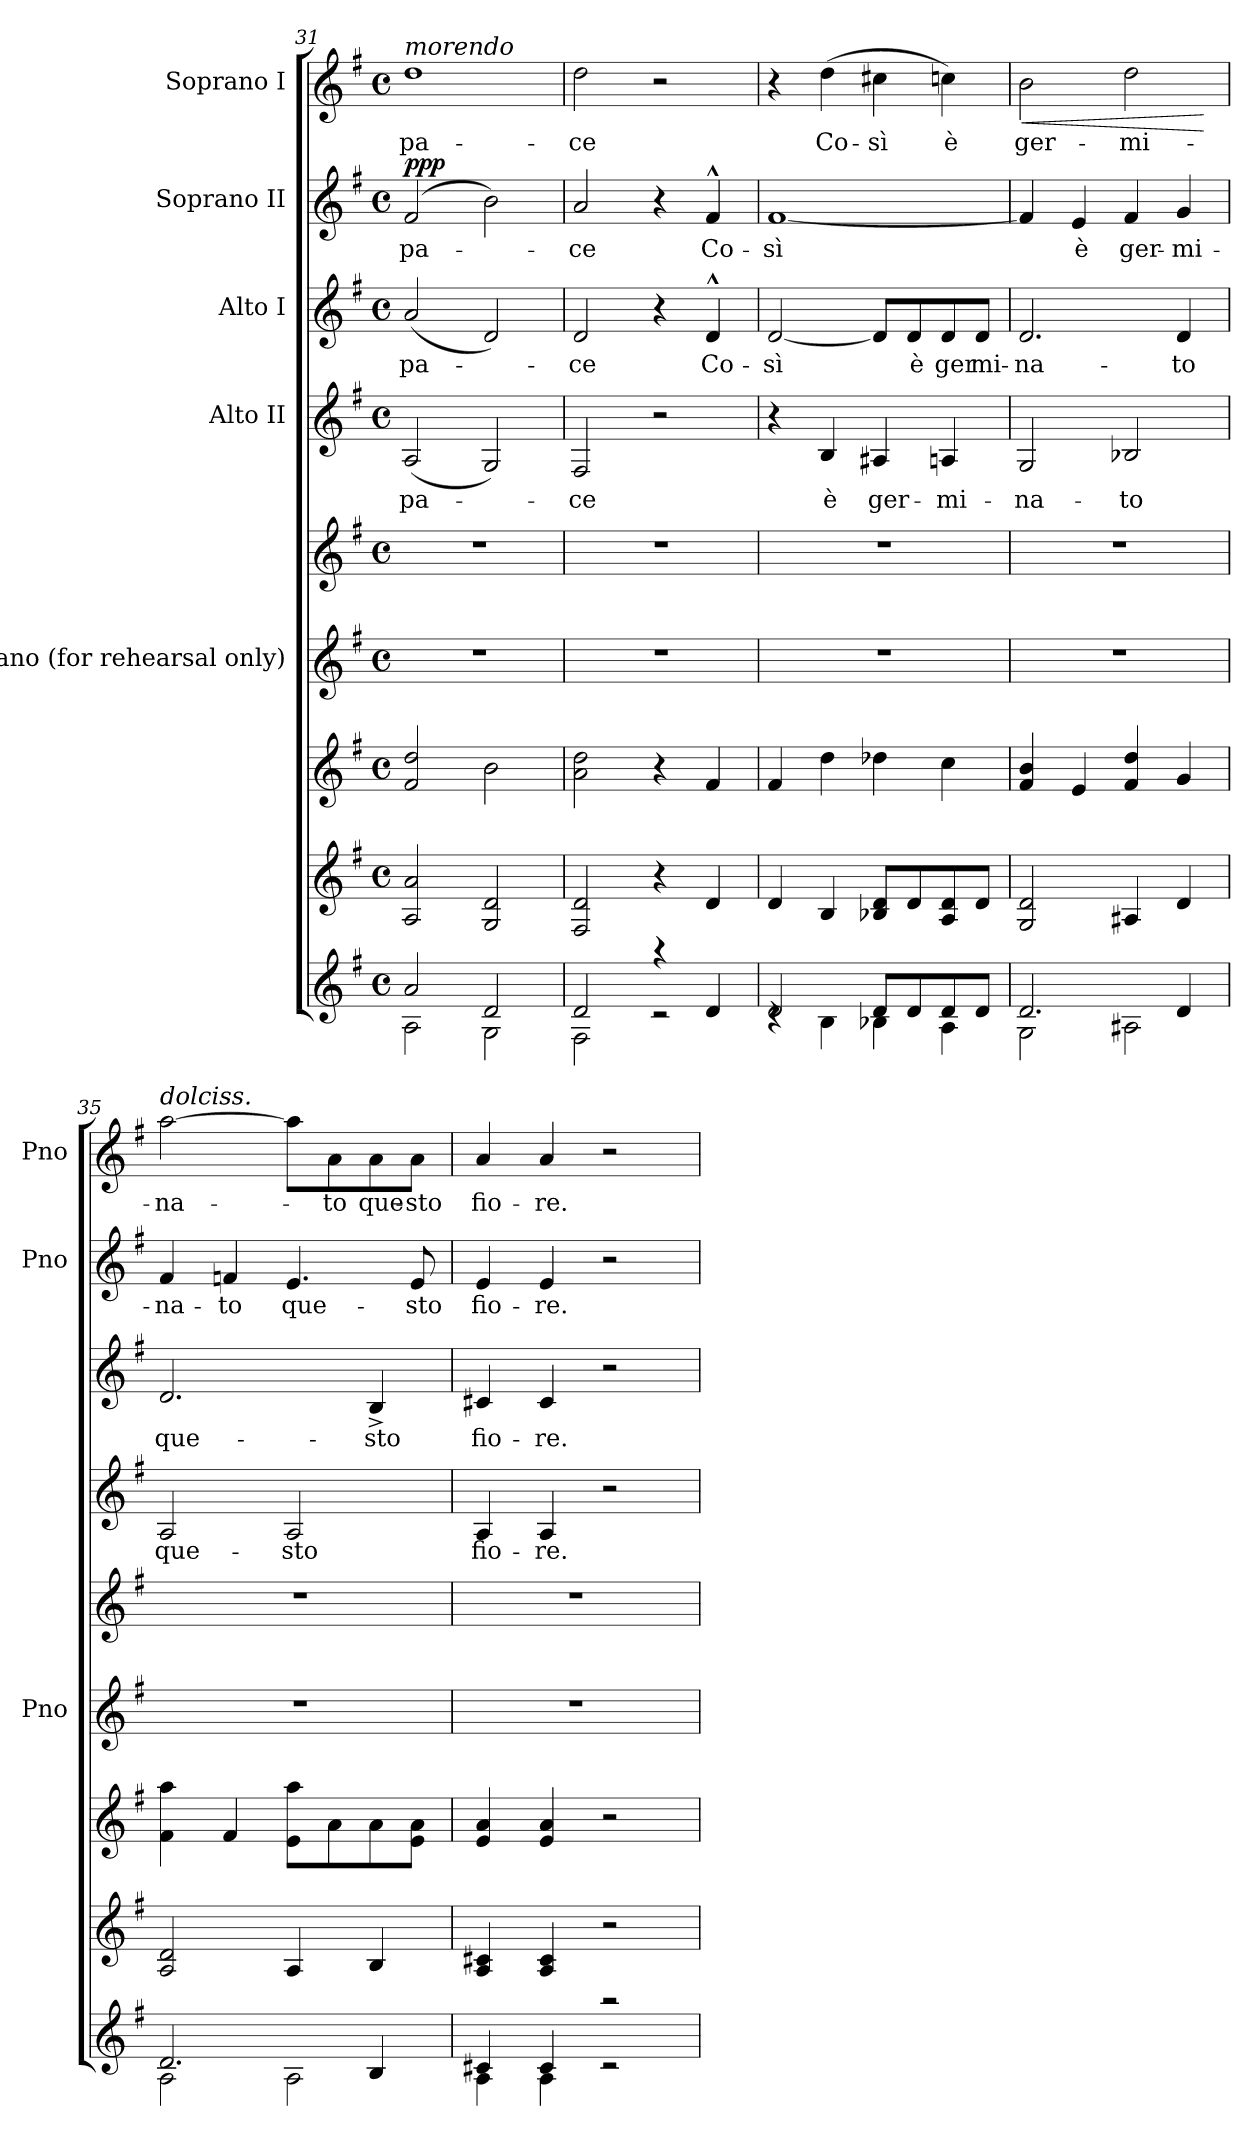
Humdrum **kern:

**kern	**kern	**kern	**kern	**kern	**kern	**text	**kern	**text	**kern	**text	**dynam	**kern	**text	**dynam
*part8	*part7	*part6	*part5	*part5	*part4	*part4	*part3	*part3	*part2	*part2	*part2	*part1	*part1	*part1
*staff9	*staff8	*staff7	*staff6	*staff5	*staff4	*staff4	*staff3	*staff3	*staff2	*staff2	*staff2	*staff1	*staff1	*staff1
*	*	*	*I"Piano  (for rehearsal only)	*	*I"Alto II	*	*I"Alto I	*	*I"Soprano II	*	*	*I"Soprano I	*	*
*	*	*	*I'Pno	*	*	*	*	*	*I'Pno	*	*	*I'Pno	*	*
!!LO:PB:g=z
*clefG2	*clefG2	*clefG2	*clefG2	*clefG2	*clefG2	*	*clefG2	*	*clefG2	*	*	*clefG2	*	*
*k[f#]	*k[f#]	*k[f#]	*k[f#]	*k[f#]	*k[f#]	*	*k[f#]	*	*k[f#]	*	*	*k[f#]	*	*
*G:	*G:	*G:	*G:	*G:	*G:	*	*G:	*	*G:	*	*	*G:	*	*
*M4/4	*M4/4	*M4/4	*M4/4	*M4/4	*M4/4	*	*M4/4	*	*M4/4	*	*	*M4/4	*	*
*met(c)	*met(c)	*met(c)	*met(c)	*met(c)	*met(c)	*	*met(c)	*	*met(c)	*	*	*met(c)	*	*
=31	=31	=31	=31	=31	=31	=31	=31	=31	=31	=31	=31	=31	=31	=31
*^	*	*	*	*	*	*	*	*	*	*	*	*	*	*
!	!	!	!	!	!	!	!	!	!	!	!	!	!LO:TX:a:i:t=morendo	!	!
!	!	!	!	!	!	!	!LO:LY:b	!	!LO:LY:b	!	!LO:LY:b	!LO:DY:b	!	!LO:LY:b	!
2a/	2A\	2A/ 2a/	2f#/ 2dd/	1r	1r	(<2A/	pa-	(<2a/	pa-	(>2f#/	pa-	ppp	1dd	pa-	.
2d/	2G\	2G/ 2d/	2b\	.	.	2G/)	.	2d/)	.	2b\)	.	.	.	.	.
=32	=32	=32	=32	=32	=32	=32	=32	=32	=32	=32	=32	=32	=32	=32	=32
!	!	!	!	!	!	!	!LO:LY:b	!	!LO:LY:b	!	!LO:LY:b	!	!	!LO:LY:b	!
2d/	2F#\	2F#/ 2d/	2a\ 2dd\	1r	1r	2F#/	-ce	2d/	-ce	2a/	-ce	.	2dd\	-ce	.
4raa	2rc	4r	4r	.	.	2r	.	4r	.	4r	.	.	2r	.	.
!	!	!	!	!	!	!	!	!	!LO:LY:b	!	!LO:LY:b	!	!	!	!
4d/	.	4d/	4f#/	.	.	.	.	4d^^/	Co-	4f#^^/	Co-	.	.	.	.
=33	=33	=33	=33	=33	=33	=33	=33	=33	=33	=33	=33	=33	=33	=33	=33
!	!	!	!	!	!	!	!	!	!LO:LY:b	!	!LO:LY:b	!	!	!	!
2d/	4rc	4d/	4f#/	1r	1r	4r	.	[2d/	-sì	[1f#	-sì	.	4r	.	.
!	!	!	!	!	!	!	!LO:LY:b	!	!	!	!	!	!	!LO:LY:b	!
.	4B\	4B/	4dd\	.	.	4B/	è	.	.	.	.	.	(>4dd\	Co-	.
!	!	!	!	!	!	!	!LO:LY:b	!	!	!	!	!	!	!LO:LY:b	!
8d/L	4B-X\	8B-X/ 8d/L	4dd-X\	.	.	4A#X/	ger-	8d/L]	.	.	.	.	4cc#X\	-sì	.
!	!	!	!	!	!	!	!	!	!LO:LY:b	!	!	!	!	!	!
8d/	.	8d/	.	.	.	.	.	8d/	è	.	.	.	.	.	.
!	!	!	!	!	!	!	!LO:LY:b	!	!LO:LY:b	!	!	!	!	!LO:LY:b	!
8d/	4A\	8A/ 8d/	4cc\	.	.	4An/	-mi-	8d/	ger-	.	.	.	4ccn\)	è	.
!	!	!	!	!	!	!	!	!	!LO:LY:b	!	!	!	!	!	!
8d/J	.	8d/J	.	.	.	.	.	8d/J	-mi-	.	.	.	.	.	.
=34	=34	=34	=34	=34	=34	=34	=34	=34	=34	=34	=34	=34	=34	=34	=34
!	!	!	!	!	!	!	!LO:LY:b	!	!LO:LY:b	!	!	!	!	!LO:LY:b	!LO:HP:b
2.d/	2G\	2G/ 2d/	4f#/ 4b/	1r	1r	2G/	-na-	2.d/	-na-	4f#/]	.	.	2b\	ger-	<
!	!	!	!	!	!	!	!	!	!	!	!LO:LY:b	!	!	!	!
.	.	.	4e/	.	.	.	.	.	.	4e/	è	.	.	.	.
!	!	!	!	!	!	!	!LO:LY:b	!	!	!	!LO:LY:b	!	!	!LO:LY:b	!
.	2A#X\	4A#X/	4f#/ 4dd/	.	.	2B-X/	-to	.	.	4f#/	ger-	.	2dd\	-mi-	.
!	!	!	!	!	!	!	!	!	!LO:LY:b	!	!LO:LY:b	!	!	!	!
4d/	.	4d/	4g/	.	.	.	.	4d/	-to	4g/	-mi-	.	.	.	.
*v	*v	*	*	*	*	*	*	*	*	*	*	*	*	*	*
.	.	.	.	.	.	.	.	.	.	.	.	.	.	[
=35	=35	=35	=35	=35	=35	=35	=35	=35	=35	=35	=35	=35	=35	=35
*^	*	*	*	*	*	*	*	*	*	*	*	*	*	*
!	!	!	!	!	!	!	!	!	!	!	!	!	!LO:TX:a:i:t=dolciss.	!	!
!	!	!	!	!	!	!	!LO:LY:b	!	!LO:LY:b	!	!LO:LY:b	!	!	!LO:LY:b	!
2.d/	2A\	2A/ 2d/	4f#\ 4aa\	1r	1r	2A/	que-	2.d/	que-	4f#/	-na-	.	[2aa\	-na-	.
!	!	!	!	!	!	!	!	!	!	!	!LO:LY:b	!	!	!	!
.	.	.	4f#/	.	.	.	.	.	.	4fn/	-to	.	.	.	.
!	!	!	!	!	!	!	!LO:LY:b	!	!	!	!LO:LY:b	!	!	!	!
.	2A\	4A/	8e\ 8aa\L	.	.	2A/	-sto	.	.	4.e/	que-	.	8aa\L]	.	.
!	!	!	!	!	!	!	!	!	!	!	!	!	!	!LO:LY:b	!
.	.	.	8a\	.	.	.	.	.	.	.	.	.	8a\	-to	.
!	!	!	!	!	!	!	!	!	!LO:LY:b	!	!	!	!	!LO:LY:b	!
4B/	.	4B/	8a\	.	.	.	.	4B^/	-sto	.	.	.	8a\	que-	.
!	!	!	!	!	!	!	!	!	!	!	!LO:LY:b	!	!	!LO:LY:b	!
.	.	.	8e\ 8a\J	.	.	.	.	.	.	8e/	-sto	.	8a\J	-sto	.
=36	=36	=36	=36	=36	=36	=36	=36	=36	=36	=36	=36	=36	=36	=36	=36
!	!	!	!	!	!	!	!LO:LY:b	!	!LO:LY:b	!	!LO:LY:b	!	!	!LO:LY:b	!
4c#X/	4A\	4A/ 4c#X/	4e/ 4a/	1r	1r	4A/	fio-	4c#X/	fio-	4e/	fio-	.	4a/	fio-	.
!	!	!	!	!	!	!	!LO:LY:b	!	!LO:LY:b	!	!LO:LY:b	!	!	!LO:LY:b	!
4c#/	4A\	4A/ 4c#/	4e/ 4a/	.	.	4A/	-re.	4c#/	-re.	4e/	-re.	.	4a/	-re.	.
2raa	2rc	2r	2r	.	.	2r	.	2r	.	2r	.	.	2r	.	.
*v	*v	*	*	*	*	*	*	*	*	*	*	*	*	*	*
=	=	=	=	=	=	=	=	=	=	=	=	=	=	=
*-	*-	*-	*-	*-	*-	*-	*-	*-	*-	*-	*-	*-	*-	*-
